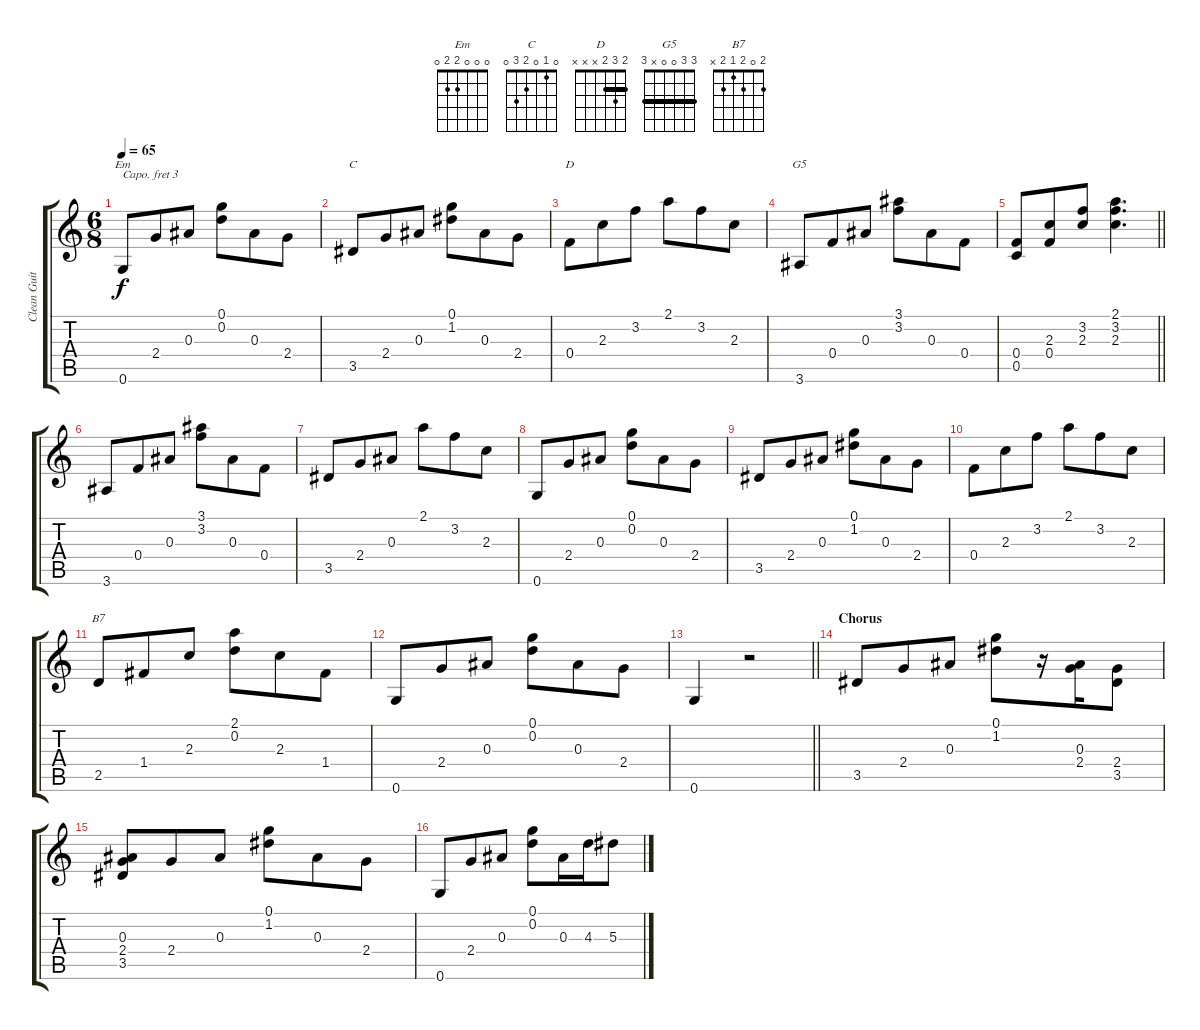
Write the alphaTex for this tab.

\track ("Clean Guitar" "Clean Guit") {instrument electricguitarjazz}
\staff {score tabs}
\capo 3
\tuning (E4 B3 G3 D3 A2 E2) {hide}
\chord ("Em" 0 0 0 2 2 0)
\chord ("C" 0 1 0 2 3 0)
\chord ("D" 2 3 2 x x x) {barre 2}
\chord ("G5" 3 3 0 0 x 3) {barre 3}
\chord ("B7" 2 0 2 1 2 x)
\ts (6 8)
\tempo 65
\clef g2
\ks c
0.6.8{ch "Em" dy f} 2.4.8 0.3.8 (0.1 0.2).8 0.3.8 2.4.8 |
3.5.8{ch "C"} 2.4.8 0.3.8 (0.1 1.2).8 0.3.8 2.4.8 |
0.4.8{ch "D"} 2.3.8 3.2.8 2.1.8 3.2.8 2.3.8 |
3.6.8{ch "G5"} 0.4.8 0.3.8 (3.1 3.2).8 0.3.8 0.4.8 |
\barLineRight lightlight
(0.4 0.5).8 (2.3 0.4).8 (3.2 2.3).8 (2.1 3.2 2.3).4{d} |
\section ("" "")
3.6.8 0.4.8 0.3.8 (3.1 3.2).8 0.3.8 0.4.8 |
3.5.8 2.4.8 0.3.8 2.1.8 3.2.8 2.3.8 |
0.6.8 2.4.8 0.3.8 (0.1 0.2).8 0.3.8 2.4.8 |
3.5.8 2.4.8 0.3.8 (0.1 1.2).8 0.3.8 2.4.8 |
0.4.8 2.3.8 3.2.8 2.1.8 3.2.8 2.3.8 |
2.5.8{ch "B7"} 1.4.8 2.3.8 (2.1 0.2).8 2.3.8 1.4.8 |
0.6.8 2.4.8 0.3.8 (0.1 0.2).8 0.3.8 2.4.8 |
\barLineRight lightlight
0.6.4 r.2 |
\section ("" "Chorus")
3.5.8 2.4.8 0.3.8 (0.1 1.2).8 r.16 (0.3 2.4).16 (2.4 3.5).8 |
(0.3 2.4 3.5).8 2.4.8 0.3.8 (0.1 1.2).8 0.3.8 2.4.8 |
0.6.8 2.4.8 0.3.8 (0.1 0.2).8 0.3.16 4.3.16 5.3.8
